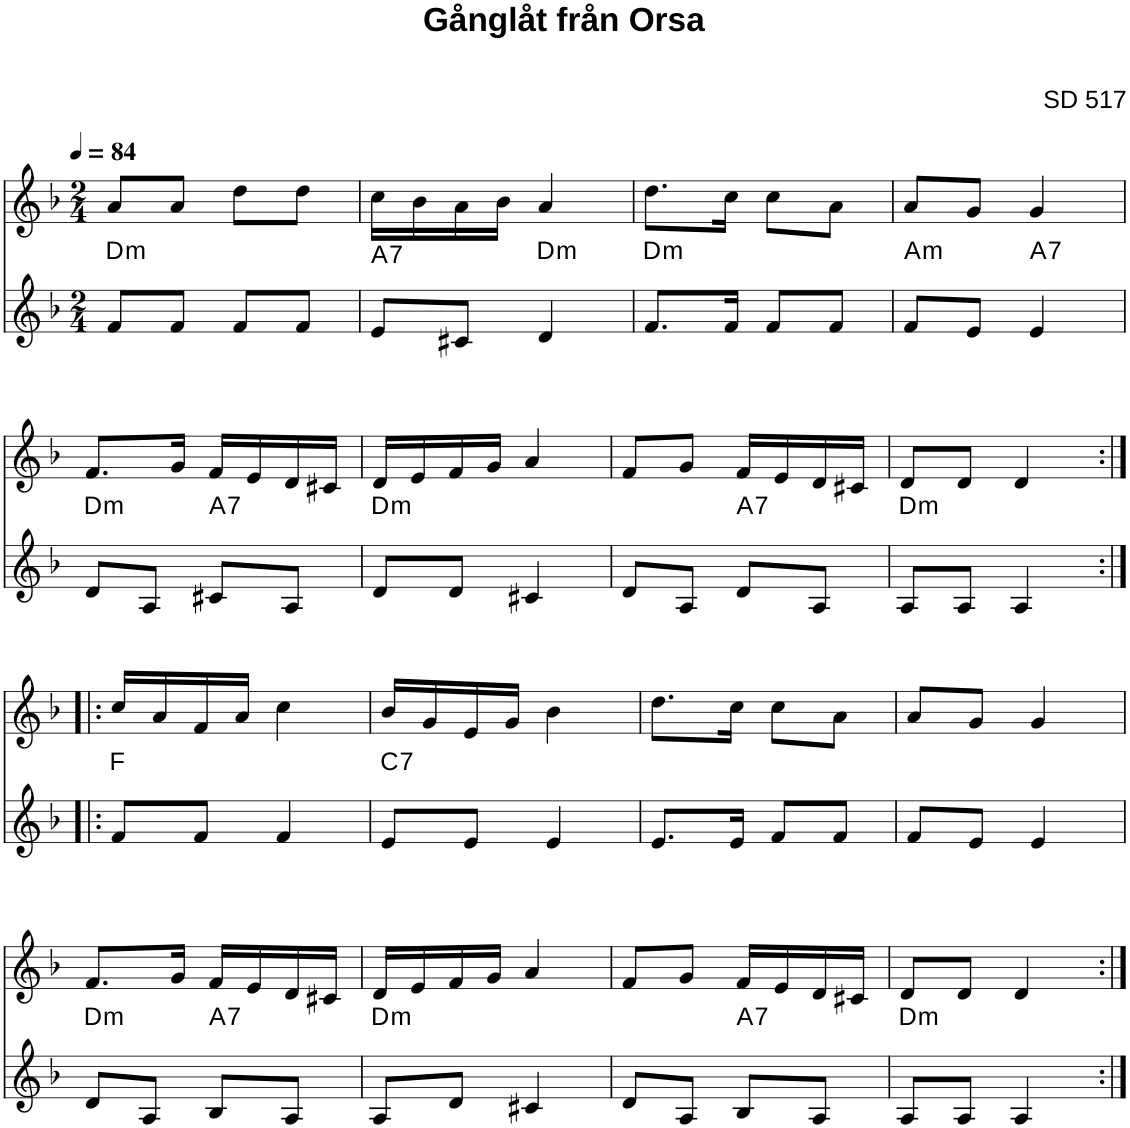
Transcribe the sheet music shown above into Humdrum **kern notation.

**kern	**kern	**harte
*part2	*part1	*part1
*staff2	*staff1	*
*I"Violin	*I"Piano	*
*	*I'Pno	*
*clefG2	*clefG2	*
*k[b-]	*k[b-]	*
*M2/4	*M2/4	*
*MM84	*MM84	*
=1	=1	=1
!	!	!LO:H:kt=m
8f/L	8a/L	D:min
8f/J	8a/J	.
8f/L	8dd\L	.
8f/J	8dd\J	.
=2	=2	=2
!	!	!LO:H:kt=7
8e/L	16cc\LL	A:7
.	16b-\	.
8c#X/J	16a\	.
.	16b-\JJ	.
!	!	!LO:H:kt=m
4d/	4a/	D:min
=3	=3	=3
!	!	!LO:H:kt=m
8.f/L	8.dd\L	D:min
16f/Jk	16cc\Jk	.
8f/L	8cc\L	.
8f/J	8a\J	.
=4	=4	=4
!	!	!LO:H:kt=m
8f/L	8a/L	A:min
8e/J	8g/J	.
!	!	!LO:H:kt=7
4e/	4g/	A:7
!!LO:LB:g=z
=5	=5	=5
!	!	!LO:H:kt=m
8d/L	8.f/L	D:min
8A/J	.	.
.	16g/Jk	.
!	!	!LO:H:kt=7
8c#X/L	16f/LL	A:7
.	16e/	.
8A/J	16d/	.
.	16c#X/JJ	.
=6	=6	=6
!	!	!LO:H:kt=m
8d/L	16d/LL	D:min
.	16e/	.
8d/J	16f/	.
.	16g/JJ	.
4c#X/	4a/	.
=7	=7	=7
8d/L	8f/L	.
8A/J	8g/J	.
!	!	!LO:H:kt=7
8d/L	16f/LL	A:7
.	16e/	.
8A/J	16d/	.
.	16c#X/JJ	.
=8	=8	=8
!	!	!LO:H:kt=m
8A/L	8d/L	D:min
8A/J	8d/J	.
4A/	4d/	.
!!LO:LB:g=z
=9:|!|:	=9:|!|:	=9:|!|:
8f/L	16cc/LL	F:maj
.	16a/	.
8f/J	16f/	.
.	16a/JJ	.
4f/	4cc\	.
=10	=10	=10
!	!	!LO:H:kt=7
8e/L	16b-/LL	C:7
.	16g/	.
8e/J	16e/	.
.	16g/JJ	.
4e/	4b-\	.
=11	=11	=11
8.e/L	8.dd\L	.
16e/Jk	16cc\Jk	.
8f/L	8cc\L	.
8f/J	8a\J	.
=12	=12	=12
8f/L	8a/L	.
8e/J	8g/J	.
4e/	4g/	.
!!LO:LB:g=z
=13	=13	=13
!	!	!LO:H:kt=m
8d/L	8.f/L	D:min
8A/J	.	.
.	16g/Jk	.
!	!	!LO:H:kt=7
8B-/L	16f/LL	A:7
.	16e/	.
8A/J	16d/	.
.	16c#X/JJ	.
=14	=14	=14
!	!	!LO:H:kt=m
8A/L	16d/LL	D:min
.	16e/	.
8d/J	16f/	.
.	16g/JJ	.
4c#X/	4a/	.
=15	=15	=15
8d/L	8f/L	.
8A/J	8g/J	.
!	!	!LO:H:kt=7
8B-/L	16f/LL	A:7
.	16e/	.
8A/J	16d/	.
.	16c#X/JJ	.
=16	=16	=16
!	!	!LO:H:kt=m
8A/L	8d/L	D:min
8A/J	8d/J	.
4A/	4d/	.
=:|!	=:|!	=:|!
*-	*-	*-
